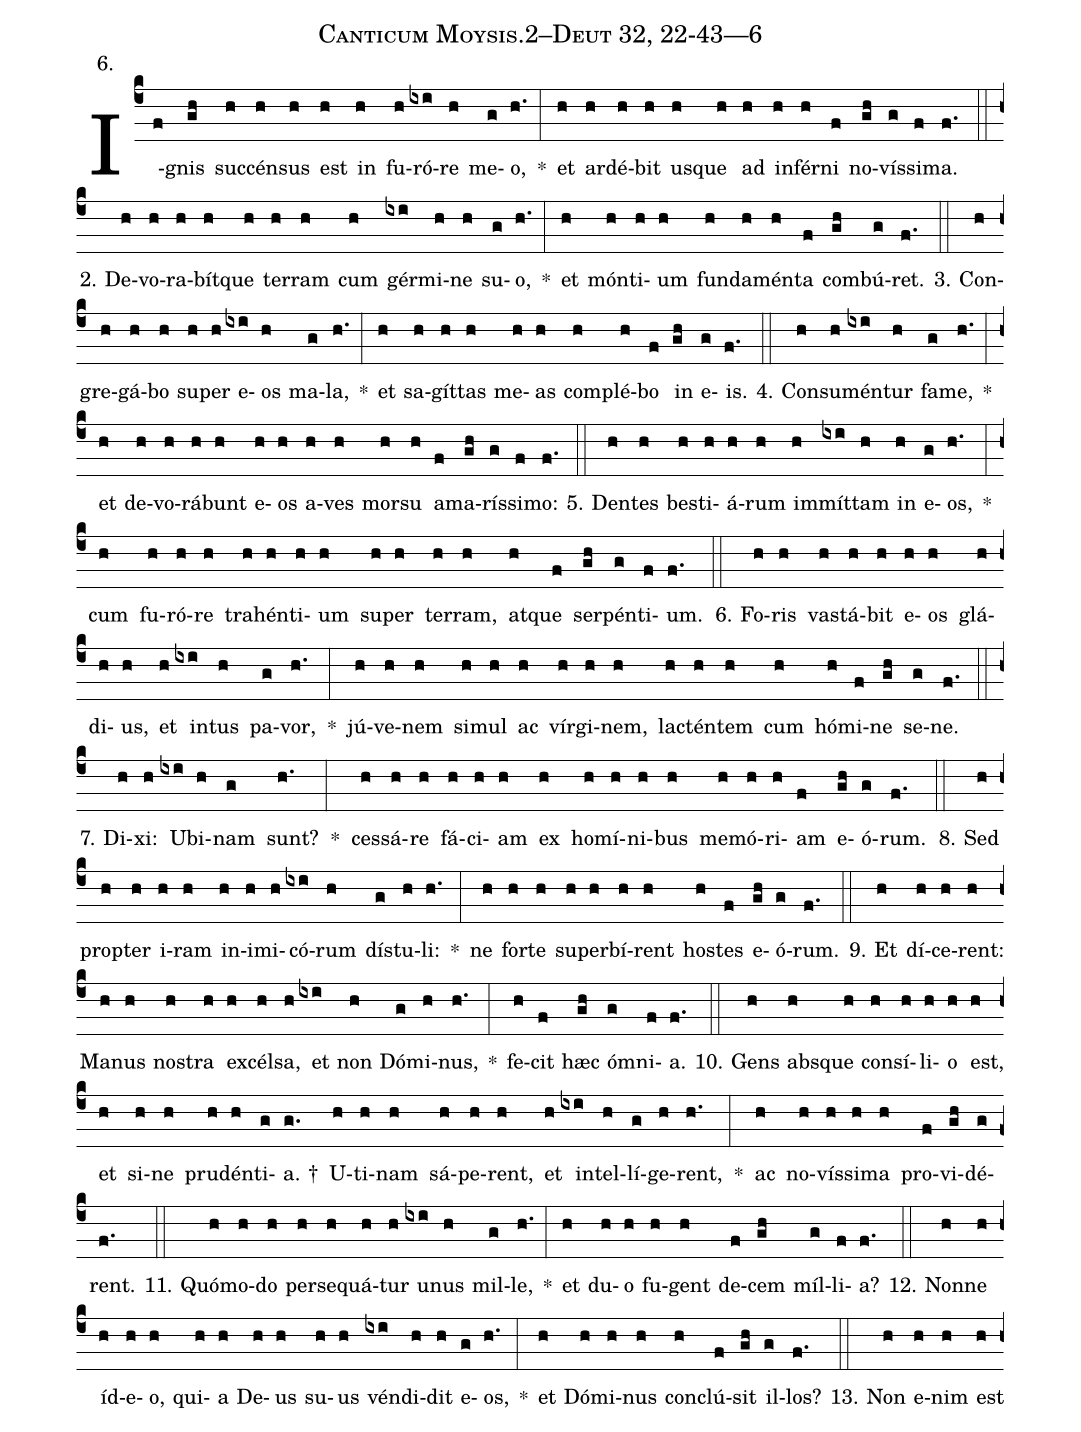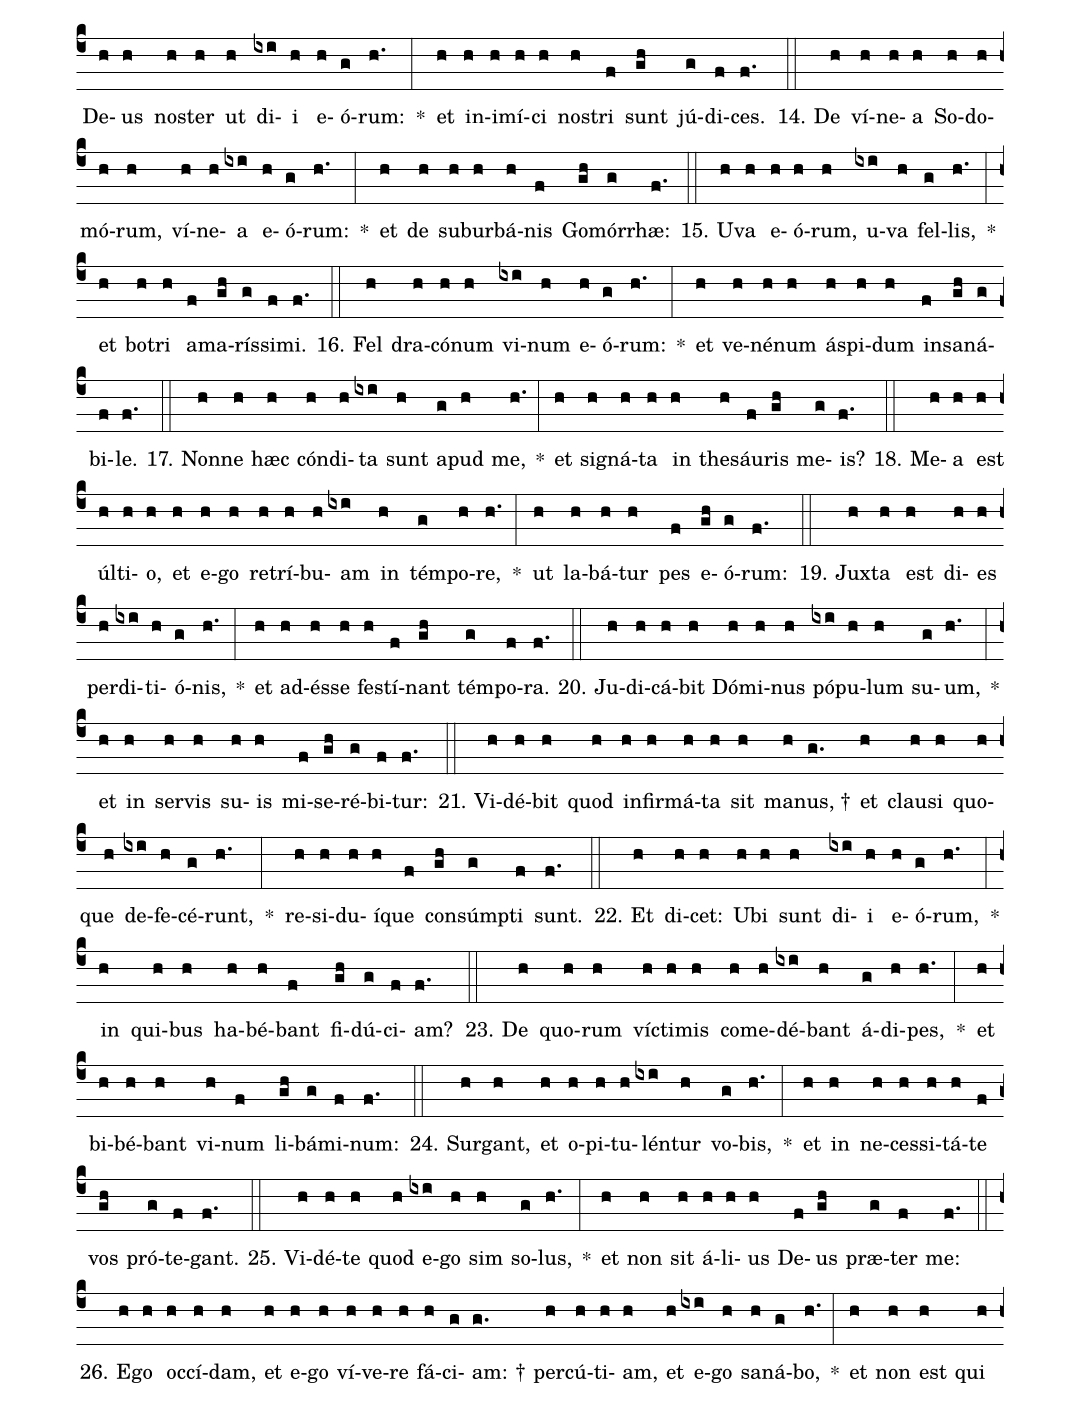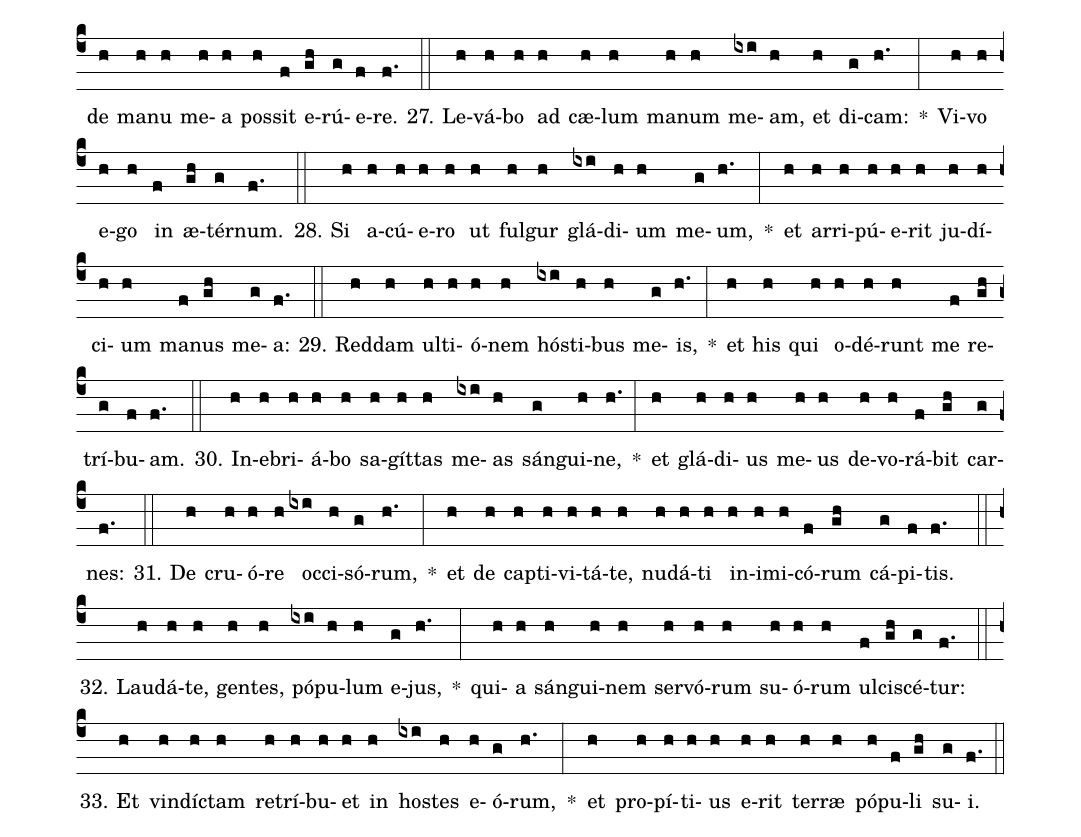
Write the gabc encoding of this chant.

name: Canticum Moysis.2--Deut 32, 22-43---6;
annotation: 6.;
%%
(c4)I(f)gnis(gh) suc(h)cén(h)sus(h) est(h) in(h) fu(h)ró(ixi)re(h) me(g)o,(h.) *(:) et(h) ar(h)dé(h)bit(h) us(h)que(h) ad(h) in(h)fér(h)ni(f) no(gh)vís(g)si(f)ma.(f.) (::)
2. De(h)vo(h)ra(h)bít(h)que(h) ter(h)ram(h) cum(h) gér(ixi)mi(h)ne(h) su(g)o,(h.) *(:) et(h) món(h)ti(h)um(h) fun(h)da(h)mén(h)ta(f) com(gh)bú(g)ret.(f.) (::)
3. Con(h)gre(h)gá(h)bo(h) su(h)per(h) e(ixi)os(h) ma(g)la,(h.) *(:) et(h) sa(h)gít(h)tas(h) me(h)as(h) com(h)plé(h)bo(f) in(gh) e(g)is.(f.) (::)
4. Con(h)su(h)mén(ixi)tur(h) fa(g)me,(h.) *(:) et(h) de(h)vo(h)rá(h)bunt(h) e(h)os(h) a(h)ves(h) mor(h)su(h) a(f)ma(gh)rís(g)si(f)mo:(f.) (::)
5. Den(h)tes(h) bes(h)ti(h)á(h)rum(h) im(h)mít(ixi)tam(h) in(h) e(g)os,(h.) *(:) cum(h) fu(h)ró(h)re(h) tra(h)hén(h)ti(h)um(h) su(h)per(h) ter(h)ram,(h) at(h)que(f) ser(gh)pén(g)ti(f)um.(f.) (::)
6. Fo(h)ris(h) vas(h)tá(h)bit(h) e(h)os(h) glá(h)di(h)us,(h) et(h) in(ixi)tus(h) pa(g)vor,(h.) *(:) jú(h)ve(h)nem(h) si(h)mul(h) ac(h) vír(h)gi(h)nem,(h) lac(h)tén(h)tem(h) cum(h) hó(h)mi(f)ne(gh) se(g)ne.(f.) (::)
7. Di(h)xi:(h) U(ixi)bi(h)nam(g) sunt?(h.) *(:) ces(h)sá(h)re(h) fá(h)ci(h)am(h) ex(h) ho(h)mí(h)ni(h)bus(h) me(h)mó(h)ri(h)am(f) e(gh)ó(g)rum.(f.) (::)
8. Sed(h) prop(h)ter(h) i(h)ram(h) in(h)i(h)mi(h)có(ixi)rum(h) dís(g)tu(h)li:(h.) *(:) ne(h) for(h)te(h) su(h)per(h)bí(h)rent(h) hos(h)tes(f) e(gh)ó(g)rum.(f.) (::)
9. Et(h) dí(h)ce(h)rent:(h) Ma(h)nus(h) nos(h)tra(h) ex(h)cél(h)sa,(h) et(ixi) non(h) Dó(g)mi(h)nus,(h.) *(:) fe(h)cit(f) hæc(gh) óm(g)ni(f)a.(f.) (::)
10. Gens(h) abs(h)que(h) con(h)sí(h)li(h)o(h) est,(h) et(h) si(h)ne(h) pru(h)dén(h)ti(g)a. †(g.) U(h)ti(h)nam(h) sá(h)pe(h)rent,(h) et(h) in(ixi)tel(h)lí(g)ge(h)rent,(h.) *(:) ac(h) no(h)vís(h)si(h)ma(h) pro(f)vi(gh)dé(g)rent.(f.) (::)
11. Quó(h)mo(h)do(h) per(h)se(h)quá(h)tur(h) u(ixi)nus(h) mil(g)le,(h.) *(:) et(h) du(h)o(h) fu(h)gent(h) de(f)cem(gh) míl(g)li(f)a?(f.) (::)
12. Non(h)ne(h) íd(h)e(h)o,(h) qui(h)a(h) De(h)us(h) su(h)us(h) vén(ixi)di(h)dit(h) e(g)os,(h.) *(:) et(h) Dó(h)mi(h)nus(h) con(h)clú(f)sit(gh) il(g)los?(f.) (::)
13. Non(h) e(h)nim(h) est(h) De(h)us(h) nos(h)ter(h) ut(h) di(ixi)i(h) e(h)ó(g)rum:(h.) *(:) et(h) in(h)i(h)mí(h)ci(h) nos(h)tri(f) sunt(gh) jú(g)di(f)ces.(f.) (::)
14. De(h) ví(h)ne(h)a(h) So(h)do(h)mó(h)rum,(h) ví(h)ne(h)a(ixi) e(h)ó(g)rum:(h.) *(:) et(h) de(h) sub(h)ur(h)bá(h)nis(f) Go(gh)mór(g)rhæ:(f.) (::)
15. U(h)va(h) e(h)ó(h)rum,(h) u(ixi)va(h) fel(g)lis,(h.) *(:) et(h) bo(h)tri(h) a(f)ma(gh)rís(g)si(f)mi.(f.) (::)
16. Fel(h) dra(h)có(h)num(h) vi(ixi)num(h) e(h)ó(g)rum:(h.) *(:) et(h) ve(h)né(h)num(h) ás(h)pi(h)dum(h) in(f)sa(gh)ná(g)bi(f)le.(f.) (::)
17. Non(h)ne(h) hæc(h) cón(h)di(h)ta(ixi) sunt(h) a(g)pud(h) me,(h.) *(:) et(h) si(h)gná(h)ta(h) in(h) the(h)sáu(f)ris(gh) me(g)is?(f.) (::)
18. Me(h)a(h) est(h) úl(h)ti(h)o,(h) et(h) e(h)go(h) re(h)trí(h)bu(h)am(ixi) in(h) tém(g)po(h)re,(h.) *(:) ut(h) la(h)bá(h)tur(h) pes(f) e(gh)ó(g)rum:(f.) (::)
19. Jux(h)ta(h) est(h) di(h)es(h) per(h)di(ixi)ti(h)ó(g)nis,(h.) *(:) et(h) ad(h)és(h)se(h) fes(h)tí(f)nant(gh) tém(g)po(f)ra.(f.) (::)
20. Ju(h)di(h)cá(h)bit(h) Dó(h)mi(h)nus(h) pó(ixi)pu(h)lum(h) su(g)um,(h.) *(:) et(h) in(h) ser(h)vis(h) su(h)is(h) mi(f)se(gh)ré(g)bi(f)tur:(f.) (::)
21. Vi(h)dé(h)bit(h) quod(h) in(h)fir(h)má(h)ta(h) sit(h) ma(h)nus, †(g.) et(h) clau(h)si(h) quo(h)que(h) de(ixi)fe(h)cé(g)runt,(h.) *(:) re(h)si(h)du(h)í(h)que(f) con(gh)súmp(g)ti(f) sunt.(f.) (::)
22. Et(h) di(h)cet:(h) U(h)bi(h) sunt(h) di(ixi)i(h) e(h)ó(g)rum,(h.) *(:) in(h) qui(h)bus(h) ha(h)bé(h)bant(f) fi(gh)dú(g)ci(f)am?(f.) (::)
23. De(h) quo(h)rum(h) víc(h)ti(h)mis(h) com(h)e(h)dé(ixi)bant(h) á(g)di(h)pes,(h.) *(:) et(h) bi(h)bé(h)bant(h) vi(h)num(f) li(gh)bá(g)mi(f)num:(f.) (::)
24. Sur(h)gant,(h) et(h) o(h)pi(h)tu(h)lén(ixi)tur(h) vo(g)bis,(h.) *(:) et(h) in(h) ne(h)ces(h)si(h)tá(h)te(f) vos(gh) pró(g)te(f)gant.(f.) (::)
25. Vi(h)dé(h)te(h) quod(h) e(ixi)go(h) sim(h) so(g)lus,(h.) *(:) et(h) non(h) sit(h) á(h)li(h)us(h) De(f)us(gh) præ(g)ter(f) me:(f.) (::)
26. E(h)go(h) oc(h)cí(h)dam,(h) et(h) e(h)go(h) ví(h)ve(h)re(h) fá(h)ci(g)am: †(g.) per(h)cú(h)ti(h)am,(h) et(h) e(ixi)go(h) sa(h)ná(g)bo,(h.) *(:) et(h) non(h) est(h) qui(h) de(h) ma(h)nu(h) me(h)a(h) pos(h)sit(f) e(gh)rú(g)e(f)re.(f.) (::)
27. Le(h)vá(h)bo(h) ad(h) cæ(h)lum(h) ma(h)num(h) me(ixi)am,(h) et(h) di(g)cam:(h.) *(:) Vi(h)vo(h) e(h)go(h) in(f) æ(gh)tér(g)num.(f.) (::)
28. Si(h) a(h)cú(h)e(h)ro(h) ut(h) ful(h)gur(h) glá(ixi)di(h)um(h) me(g)um,(h.) *(:) et(h) ar(h)ri(h)pú(h)e(h)rit(h) ju(h)dí(h)ci(h)um(h) ma(f)nus(gh) me(g)a:(f.) (::)
29. Red(h)dam(h) ul(h)ti(h)ó(h)nem(h) hós(ixi)ti(h)bus(h) me(g)is,(h.) *(:) et(h) his(h) qui(h) o(h)dé(h)runt(h) me(f) re(gh)trí(g)bu(f)am.(f.) (::)
30. In(h)e(h)bri(h)á(h)bo(h) sa(h)gít(h)tas(h) me(ixi)as(h) sán(g)gui(h)ne,(h.) *(:) et(h) glá(h)di(h)us(h) me(h)us(h) de(h)vo(h)rá(f)bit(gh) car(g)nes:(f.) (::)
31. De(h) cru(h)ó(h)re(h) oc(ixi)ci(h)só(g)rum,(h.) *(:) et(h) de(h) cap(h)ti(h)vi(h)tá(h)te,(h) nu(h)dá(h)ti(h) in(h)i(h)mi(h)có(f)rum(gh) cá(g)pi(f)tis.(f.) (::)
32. Lau(h)dá(h)te,(h) gen(h)tes,(h) pó(ixi)pu(h)lum(h) e(g)jus,(h.) *(:) qui(h)a(h) sán(h)gui(h)nem(h) ser(h)vó(h)rum(h) su(h)ó(h)rum(h) ul(f)ci(gh)scé(g)tur:(f.) (::)
33. Et(h) vin(h)díc(h)tam(h) re(h)trí(h)bu(h)et(h) in(h) hos(ixi)tes(h) e(h)ó(g)rum,(h.) *(:) et(h) pro(h)pí(h)ti(h)us(h) e(h)rit(h) ter(h)ræ(h) pó(h)pu(f)li(gh) su(g)i.(f.) (::)
